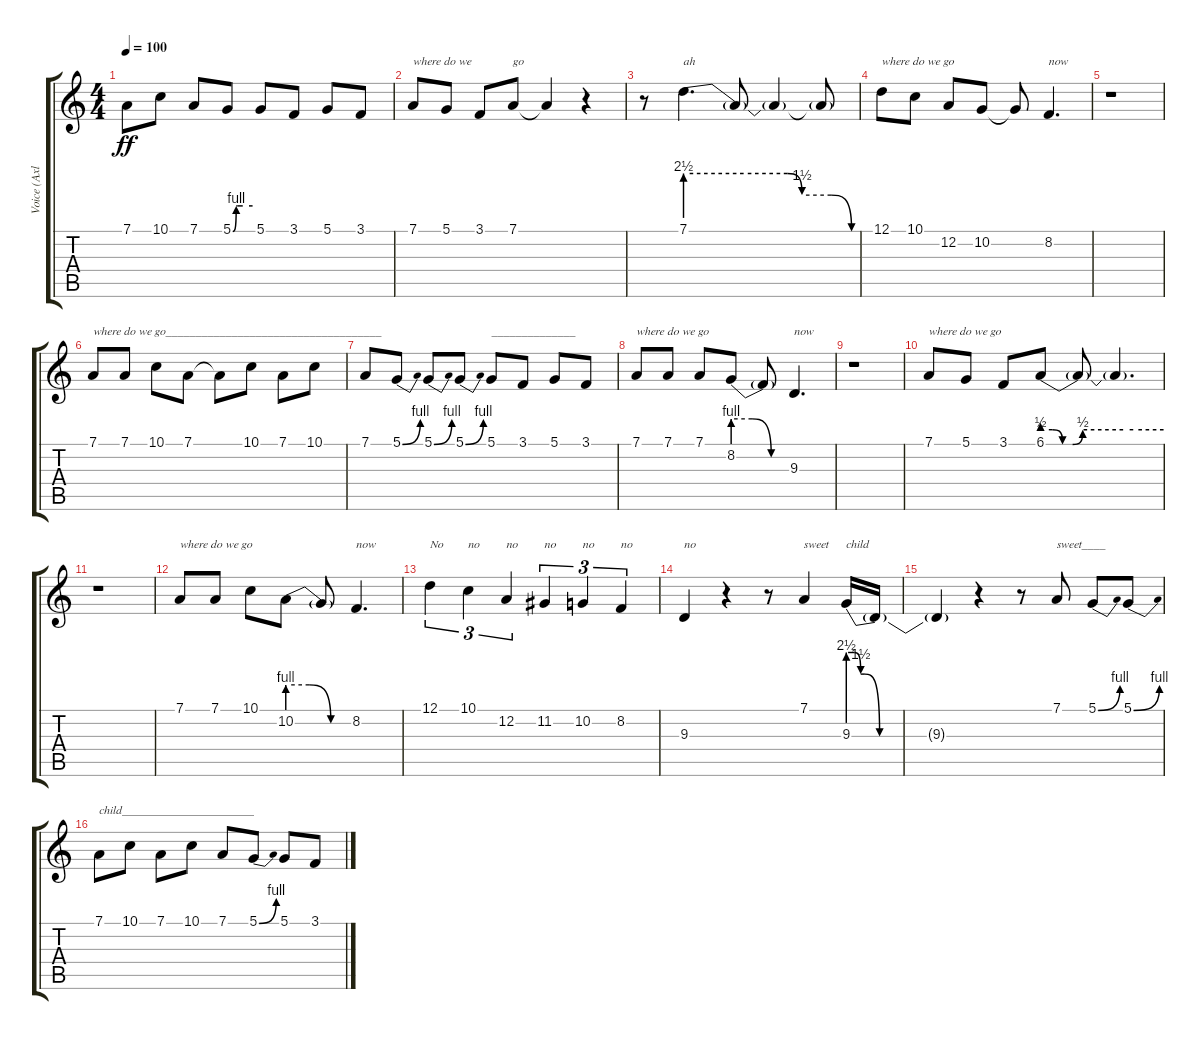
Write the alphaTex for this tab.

\track ("Voice (Axl)" "Voice (Axl") {instrument lead2sawtooth}
\staff {score tabs}
\tuning (D4 A3 F3 C3 G2 D2) {hide}
\ts (4 4)
\tempo 100
\clef g2
\ks c
7.1.8{dy ff} 10.1.8 7.1.8 5.1{be (custom 0 0 10 4 15 4 30 4 60 4)}.8 5.1.8 3.1.8 5.1.8 3.1.8 |
7.1.8{txt "where do we"} 5.1.8 3.1.8 7.1.8{txt "go"} 7.1{t}.4 r.4 |
r.8 7.1{be (custom 0 10 20 10 35 10 40 6 50 6 57 0 60 0)}.4{d txt "ah"} 7.1{t}.8 7.1{t}.4 7.1{t}.8 |
12.1.8{txt "where do we go"} 10.1.8 12.2.8 10.2.8 10.2{t}.8 8.2.4{d txt "now"} |
r.1 |
7.1.8{txt "where do we go____________________________________"} 7.1.8 10.1.8 7.1.8 7.1{t}.8 10.1.8 7.1.8 10.1.8 |
7.1.8 5.1{be (bend 0 0 60 4)}.8 5.1{be (bend 0 0 60 4)}.8 5.1{be (bend 0 0 60 4)}.8 5.1.8{txt "______________"} 3.1.8 5.1.8 3.1.8 |
7.1.8{txt "where do we go"} 7.1.8 7.1.8 8.2{be (custom 0 4 20 4 40 0 60 0)}.8 8.2{t}.8 9.3.4{d txt "now"} |
r.1 |
7.1.8{txt "where do we go"} 5.1.8 3.1.8 6.1{be (custom 0 2 5 2 10 0 15 0 20 2 40 2 45 2 60 2)}.8 6.1{t}.8 6.1{t}.4{d} |
r.1 |
7.1.8{txt "where do we go"} 7.1.8 10.1.8 10.2{be (custom 0 4 20 4 40 0 60 0)}.8 10.2{t}.8 8.2.4{d txt "now"} |
12.1.4{tu (3 2) txt "No"} 10.1.4{tu (3 2) txt "no"} 12.2.4{tu (3 2) txt "no"} 11.2.4{tu (3 2) txt "no"} 10.2.4{tu (3 2) txt "no"} 8.2.4{tu (3 2) txt "no"} |
9.3.4{txt "no"} r.4 r.8 7.1.4{txt "sweet"} 9.3{be (custom 0 10 3 10 6 6 8 6 15 0 40 0 60 0)}.16{txt "child"} 9.3{t}.16 |
9.3{t}.4 r.4 r.8 7.1.8{txt "sweet____"} 5.1{be (bend 0 0 60 4)}.8 5.1{be (bend 0 0 60 4)}.8 |
7.1.8{txt "child______________________"} 10.1.8 7.1.8 10.1.8 7.1.8 5.1{be (bend 0 0 60 4)}.8 5.1.8 3.1.8
